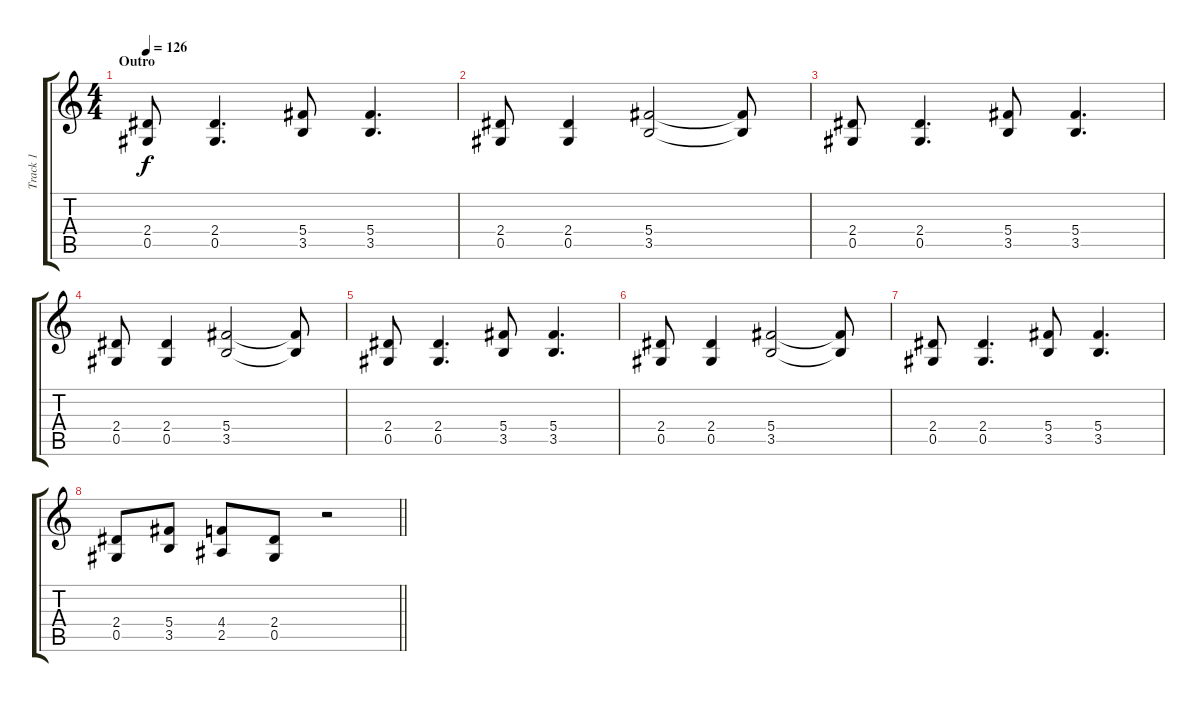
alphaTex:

\track ("Track 1" "Track 1") {instrument overdrivenguitar}
\staff {score tabs}
\tuning (Eb4 Bb3 Gb3 Db3 Ab2 Eb2) {hide}
\ts (4 4)
\section ("" "Outro")
\tempo 126
\clef g2
\ks c
(2.4 0.5).8{dy f} (2.4 0.5).4{d} (5.4 3.5).8 (5.4 3.5).4{d} |
(2.4 0.5).8 (2.4 0.5).4 (5.4 3.5).2 (5.4{t} 3.5{t}).8 |
(2.4 0.5).8 (2.4 0.5).4{d} (5.4 3.5).8 (5.4 3.5).4{d} |
(2.4 0.5).8 (2.4 0.5).4 (5.4 3.5).2 (5.4{t} 3.5{t}).8 |
(2.4 0.5).8 (2.4 0.5).4{d} (5.4 3.5).8 (5.4 3.5).4{d} |
(2.4 0.5).8 (2.4 0.5).4 (5.4 3.5).2 (5.4{t} 3.5{t}).8 |
(2.4 0.5).8 (2.4 0.5).4{d} (5.4 3.5).8 (5.4 3.5).4{d} |
\barLineRight lightlight
(2.4 0.5).8 (5.4 3.5).8 (4.4 2.5).8 (2.4 0.5).8 r.2
